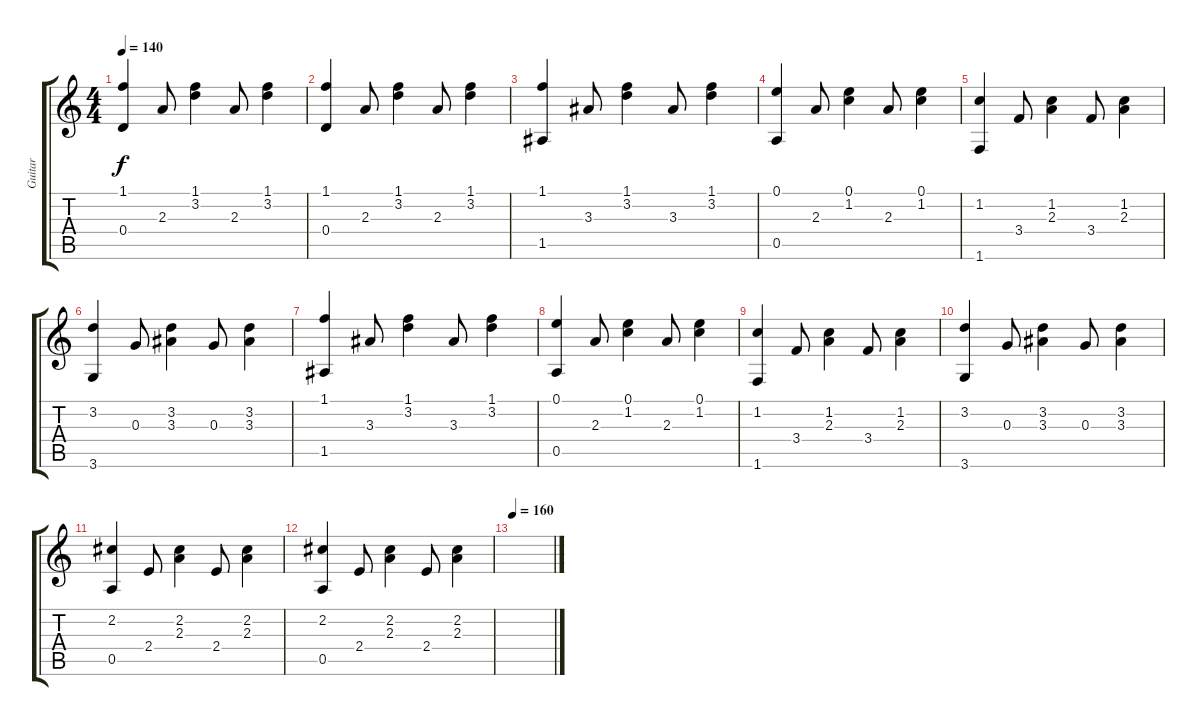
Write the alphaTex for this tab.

\track ("Guitar" "Guitar") {instrument acousticguitarnylon}
\staff {score tabs}
\tuning (E4 B3 G3 D3 A2 E2) {hide}
\ts (4 4)
\tempo 140
\clef g2
\ks c
(1.1 0.4).4{dy f} 2.3.8 (1.1 3.2).4 2.3.8 (1.1 3.2).4 |
(1.1 0.4).4 2.3.8 (1.1 3.2).4 2.3.8 (1.1 3.2).4 |
(1.1 1.5).4 3.3.8 (1.1 3.2).4 3.3.8 (1.1 3.2).4 |
(0.1 0.5).4 2.3.8 (0.1 1.2).4 2.3.8 (0.1 1.2).4 |
(1.2 1.6).4 3.4.8 (1.2 2.3).4 3.4.8 (1.2 2.3).4 |
(3.2 3.6).4 0.3.8 (3.2 3.3).4 0.3.8 (3.2 3.3).4 |
(1.1 1.5).4 3.3.8 (1.1 3.2).4 3.3.8 (1.1 3.2).4 |
(0.1 0.5).4 2.3.8 (0.1 1.2).4 2.3.8 (0.1 1.2).4 |
(1.2 1.6).4 3.4.8 (1.2 2.3).4 3.4.8 (1.2 2.3).4 |
(3.2 3.6).4 0.3.8 (3.2 3.3).4 0.3.8 (3.2 3.3).4 |
(2.2 0.5).4 2.4.8 (2.2 2.3).4 2.4.8 (2.2 2.3).4 |
(2.2 0.5).4 2.4.8 (2.2 2.3).4 2.4.8 (2.2 2.3).4 |
\tempo 160
